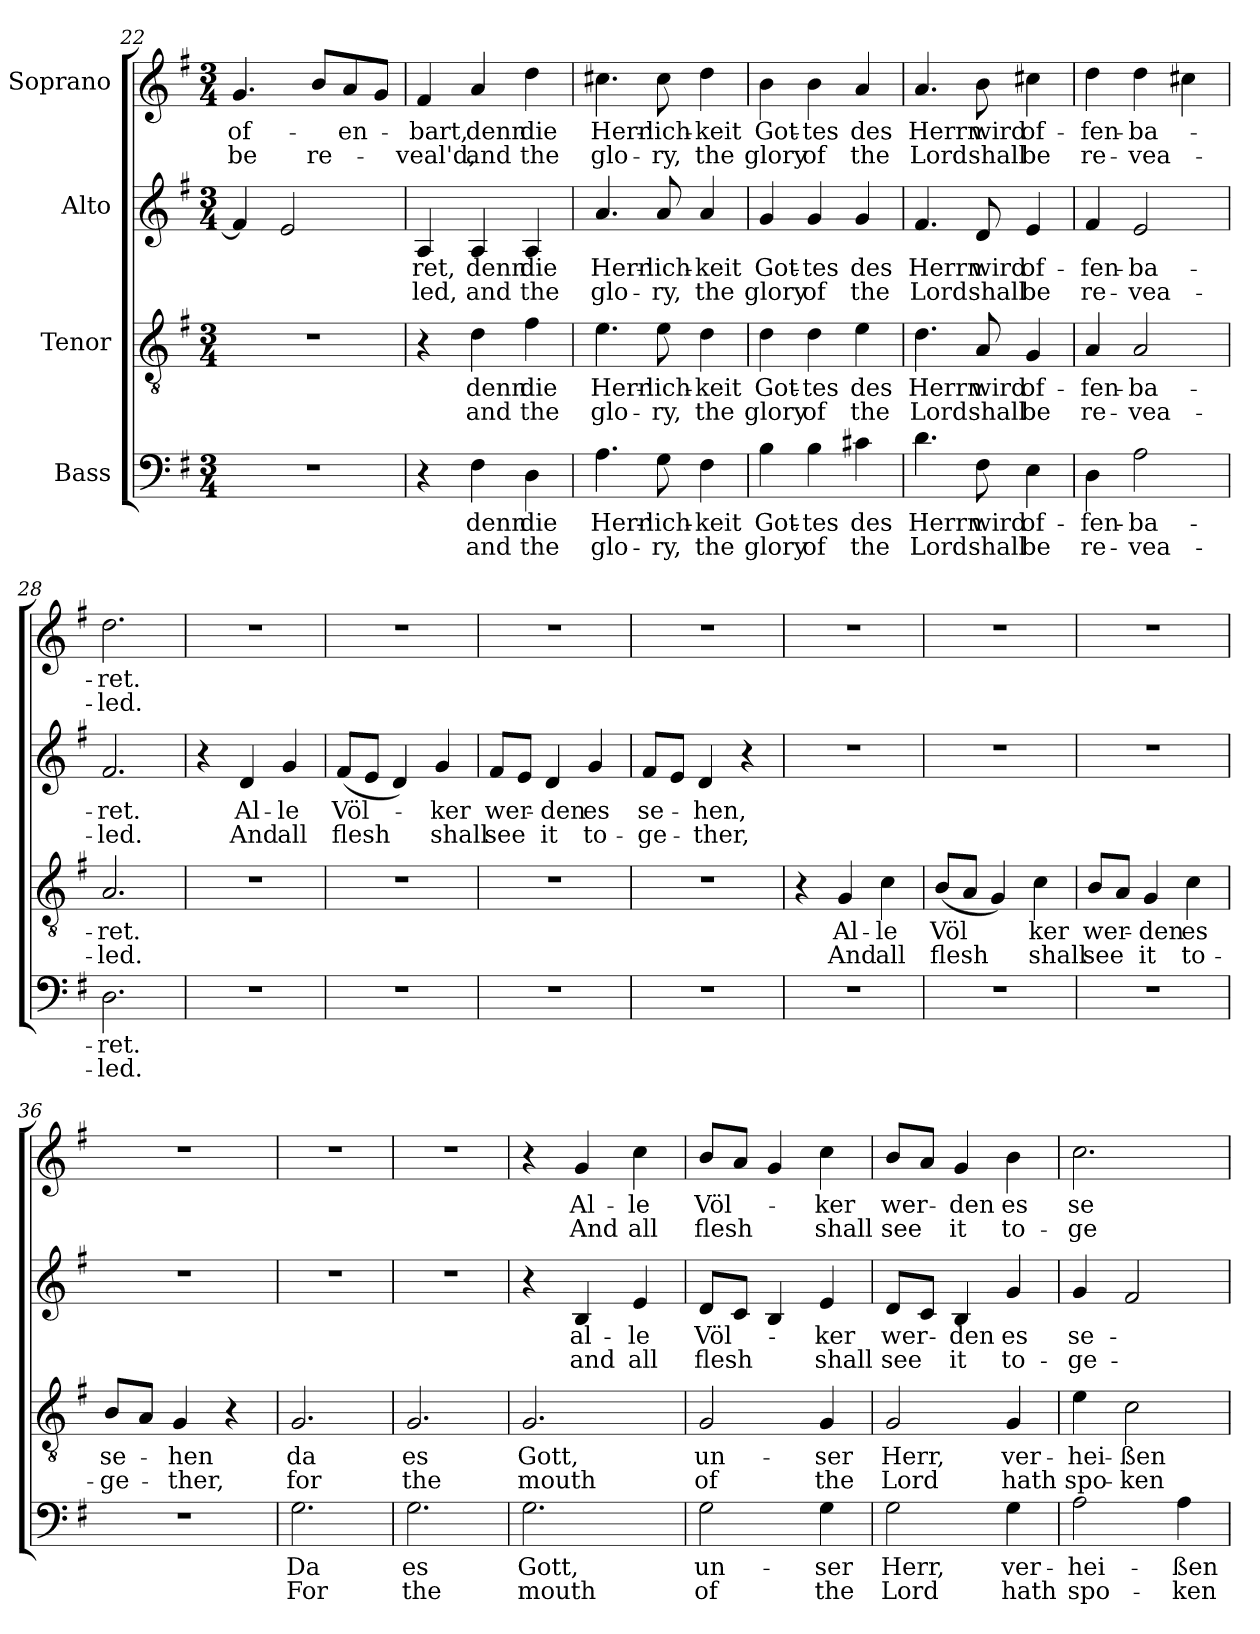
**kern	**text	**text	**kern	**text	**text	**kern	**text	**text	**kern	**text	**text
*part4	*part4	*part4	*part3	*part3	*part3	*part2	*part2	*part2	*part1	*part1	*part1
*staff4	*staff4	*staff4	*staff3	*staff3	*staff3	*staff2	*staff2	*staff2	*staff1	*staff1	*staff1
*I"Bass	*	*	*I"Tenor	*	*	*I"Alto	*	*	*I"Soprano	*	*
*clefF4	*	*	*clefGv2	*	*	*clefG2	*	*	*clefG2	*	*
*k[f#]	*	*	*k[f#]	*	*	*k[f#]	*	*	*k[f#]	*	*
*G:	*	*	*G:	*	*	*G:	*	*	*G:	*	*
*M3/4	*	*	*M3/4	*	*	*M3/4	*	*	*M3/4	*	*
=22	=22	=22	=22	=22	=22	=22	=22	=22	=22	=22	=22
!	!	!	!	!	!	!	!	!	!	!LO:LY:b	!LO:LY:b
2.r	.	.	2.r	.	.	4f#/]	.	.	4.g/	of-	be
.	.	.	.	.	.	2e/	.	.	.	.	.
!	!	!	!	!	!	!	!	!	!	!	!LO:LY:b
.	.	.	.	.	.	.	.	.	8b/L	.	re-
!	!	!	!	!	!	!	!	!	!	!LO:LY:b	!
.	.	.	.	.	.	.	.	.	8a/	-en-	.
.	.	.	.	.	.	.	.	.	8g/J	.	.
!!LO:LB:g=z
=23	=23	=23	=23	=23	=23	=23	=23	=23	=23	=23	=23
!	!	!	!	!	!	!	!LO:LY:b	!LO:LY:b	!	!LO:LY:b	!LO:LY:b
4r	.	.	4r	.	.	4A/	-ret,	-led,	4f#/	-bart,	-veal'd,
!	!LO:LY:b	!LO:LY:b	!	!LO:LY:b	!LO:LY:b	!	!LO:LY:b	!LO:LY:b	!	!LO:LY:b	!LO:LY:b
4F#\	denn	and	4d\	denn	and	4A/	denn	and	4a/	denn	and
!	!LO:LY:b	!LO:LY:b	!	!LO:LY:b	!LO:LY:b	!	!LO:LY:b	!LO:LY:b	!	!LO:LY:b	!LO:LY:b
4D\	die	the	4f#\	die	the	4A/	die	the	4dd\	die	the
!!LO:LB:g=z
=24	=24	=24	=24	=24	=24	=24	=24	=24	=24	=24	=24
!	!LO:LY:b	!LO:LY:b	!	!LO:LY:b	!LO:LY:b	!	!LO:LY:b	!LO:LY:b	!	!LO:LY:b	!LO:LY:b
4.A\	Herr-	glo-	4.e\	Herr-	glo-	4.a/	Herr-	glo-	4.cc#X\	Herr-	glo-
!	!LO:LY:b	!LO:LY:b	!	!LO:LY:b	!LO:LY:b	!	!LO:LY:b	!LO:LY:b	!	!LO:LY:b	!LO:LY:b
8G\	-lich-	-ry,	8e\	-lich-	-ry,	8a/	-lich-	-ry,	8cc#\	-lich-	-ry,
!	!LO:LY:b	!LO:LY:b	!	!LO:LY:b	!LO:LY:b	!	!LO:LY:b	!LO:LY:b	!	!LO:LY:b	!LO:LY:b
4F#\	-keit	the	4d\	-keit	the	4a/	-keit	the	4dd\	-keit	the
=25	=25	=25	=25	=25	=25	=25	=25	=25	=25	=25	=25
!	!LO:LY:b	!LO:LY:b	!	!LO:LY:b	!LO:LY:b	!	!LO:LY:b	!LO:LY:b	!	!LO:LY:b	!LO:LY:b
4B\	Got-	glory	4d\	Got-	glory	4g/	Got-	glory	4b\	Got-	glory
!	!LO:LY:b	!LO:LY:b	!	!LO:LY:b	!LO:LY:b	!	!LO:LY:b	!LO:LY:b	!	!LO:LY:b	!LO:LY:b
4B\	-tes	of	4d\	-tes	of	4g/	-tes	of	4b\	-tes	of
!	!LO:LY:b	!LO:LY:b	!	!LO:LY:b	!LO:LY:b	!	!LO:LY:b	!LO:LY:b	!	!LO:LY:b	!LO:LY:b
4c#X\	des	the	4e\	des	the	4g/	des	the	4a/	des	the
=26	=26	=26	=26	=26	=26	=26	=26	=26	=26	=26	=26
!	!LO:LY:b	!LO:LY:b	!	!LO:LY:b	!LO:LY:b	!	!LO:LY:b	!LO:LY:b	!	!LO:LY:b	!LO:LY:b
4.d\	Herrn	Lord	4.d\	Herrn	Lord	4.f#/	Herrn	Lord	4.a/	Herrn	Lord
!	!LO:LY:b	!LO:LY:b	!	!LO:LY:b	!LO:LY:b	!	!LO:LY:b	!LO:LY:b	!	!LO:LY:b	!LO:LY:b
8F#\	wird	shall	8A/	wird	shall	8d/	wird	shall	8b\	wird	shall
!	!LO:LY:b	!LO:LY:b	!	!LO:LY:b	!LO:LY:b	!	!LO:LY:b	!LO:LY:b	!	!LO:LY:b	!LO:LY:b
4E\	of-	be	4G/	of-	be	4e/	of-	be	4cc#X\	of-	be
=27	=27	=27	=27	=27	=27	=27	=27	=27	=27	=27	=27
!	!LO:LY:b	!LO:LY:b	!	!LO:LY:b	!LO:LY:b	!	!LO:LY:b	!LO:LY:b	!	!LO:LY:b	!LO:LY:b
4D\	-fen-	re-	4A/	-fen-	re-	4f#/	-fen-	re-	4dd\	-fen-	re-
!	!LO:LY:b	!LO:LY:b	!	!LO:LY:b	!LO:LY:b	!	!LO:LY:b	!LO:LY:b	!	!LO:LY:b	!LO:LY:b
2A\	-ba-	-vea-	2A/	-ba-	-vea-	2e/	-ba-	-vea-	4dd\	-ba-	-vea-
.	.	.	.	.	.	.	.	.	4cc#X\	.	.
=28	=28	=28	=28	=28	=28	=28	=28	=28	=28	=28	=28
!	!LO:LY:b	!LO:LY:b	!	!LO:LY:b	!LO:LY:b	!	!LO:LY:b	!LO:LY:b	!	!LO:LY:b	!LO:LY:b
2.D\	-ret.	-led.	2.A/	-ret.	-led.	2.f#/	-ret.	-led.	2.dd\	-ret.	-led.
=29	=29	=29	=29	=29	=29	=29	=29	=29	=29	=29	=29
2.r	.	.	2.r	.	.	4r	.	.	2.r	.	.
!	!	!	!	!	!	!	!LO:LY:b	!LO:LY:b	!	!	!
.	.	.	.	.	.	4d/	Al-	And	.	.	.
!	!	!	!	!	!	!	!LO:LY:b	!LO:LY:b	!	!	!
.	.	.	.	.	.	4g/	-le	all	.	.	.
=30	=30	=30	=30	=30	=30	=30	=30	=30	=30	=30	=30
!	!	!	!	!	!	!	!LO:LY:b	!LO:LY:b	!	!	!
2.r	.	.	2.r	.	.	(<8f#/L	Völ-	flesh	2.r	.	.
.	.	.	.	.	.	8e/J	.	.	.	.	.
.	.	.	.	.	.	4d/)	.	.	.	.	.
!	!	!	!	!	!	!	!LO:LY:b	!LO:LY:b	!	!	!
.	.	.	.	.	.	4g/	-ker	shall	.	.	.
=31	=31	=31	=31	=31	=31	=31	=31	=31	=31	=31	=31
!	!	!	!	!	!	!	!LO:LY:b	!LO:LY:b	!	!	!
2.r	.	.	2.r	.	.	8f#/L	wer-	see	2.r	.	.
.	.	.	.	.	.	8e/J	.	.	.	.	.
!	!	!	!	!	!	!	!LO:LY:b	!LO:LY:b	!	!	!
.	.	.	.	.	.	4d/	-den	it	.	.	.
!	!	!	!	!	!	!	!LO:LY:b	!LO:LY:b	!	!	!
.	.	.	.	.	.	4g/	es	to-	.	.	.
!!LO:PB:g=z
=32	=32	=32	=32	=32	=32	=32	=32	=32	=32	=32	=32
!	!	!	!	!	!	!	!LO:LY:b	!LO:LY:b	!	!	!
2.r	.	.	2.r	.	.	8f#/L	se-	-ge-	2.r	.	.
.	.	.	.	.	.	8e/J	.	.	.	.	.
!	!	!	!	!	!	!	!LO:LY:b	!LO:LY:b	!	!	!
.	.	.	.	.	.	4d/	-hen,	-ther,	.	.	.
.	.	.	.	.	.	4r	.	.	.	.	.
=33	=33	=33	=33	=33	=33	=33	=33	=33	=33	=33	=33
2.r	.	.	4r	.	.	2.r	.	.	2.r	.	.
!	!	!	!	!LO:LY:b	!LO:LY:b	!	!	!	!	!	!
.	.	.	4G/	Al-	And	.	.	.	.	.	.
!	!	!	!	!LO:LY:b	!LO:LY:b	!	!	!	!	!	!
.	.	.	4c\	-le	all	.	.	.	.	.	.
=34	=34	=34	=34	=34	=34	=34	=34	=34	=34	=34	=34
!	!	!	!	!LO:LY:b	!LO:LY:b	!	!	!	!	!	!
2.r	.	.	(<8B/L	Völ	flesh	2.r	.	.	2.r	.	.
.	.	.	8A/J	.	.	.	.	.	.	.	.
.	.	.	4G/)	.	.	.	.	.	.	.	.
!	!	!	!	!LO:LY:b	!LO:LY:b	!	!	!	!	!	!
.	.	.	4c\	ker	shall	.	.	.	.	.	.
=35	=35	=35	=35	=35	=35	=35	=35	=35	=35	=35	=35
!	!	!	!	!LO:LY:b	!LO:LY:b	!	!	!	!	!	!
2.r	.	.	8B/L	wer-	see	2.r	.	.	2.r	.	.
.	.	.	8A/J	.	.	.	.	.	.	.	.
!	!	!	!	!LO:LY:b	!LO:LY:b	!	!	!	!	!	!
.	.	.	4G/	-den	it	.	.	.	.	.	.
!	!	!	!	!LO:LY:b	!LO:LY:b	!	!	!	!	!	!
.	.	.	4c\	es	to-	.	.	.	.	.	.
=36	=36	=36	=36	=36	=36	=36	=36	=36	=36	=36	=36
!	!	!	!	!LO:LY:b	!LO:LY:b	!	!	!	!	!	!
2.r	.	.	8B/L	se-	-ge-	2.r	.	.	2.r	.	.
.	.	.	8A/J	.	.	.	.	.	.	.	.
!	!	!	!	!LO:LY:b	!LO:LY:b	!	!	!	!	!	!
.	.	.	4G/	-hen	-ther,	.	.	.	.	.	.
.	.	.	4r	.	.	.	.	.	.	.	.
=37	=37	=37	=37	=37	=37	=37	=37	=37	=37	=37	=37
!	!LO:LY:b	!LO:LY:b	!	!LO:LY:b	!LO:LY:b	!	!	!	!	!	!
2.G\	Da	For	2.G/	da	for	2.r	.	.	2.r	.	.
=38	=38	=38	=38	=38	=38	=38	=38	=38	=38	=38	=38
!	!LO:LY:b	!LO:LY:b	!	!LO:LY:b	!LO:LY:b	!	!	!	!	!	!
2.G\	es	the	2.G/	es	the	2.r	.	.	2.r	.	.
=39	=39	=39	=39	=39	=39	=39	=39	=39	=39	=39	=39
!	!LO:LY:b	!LO:LY:b	!	!LO:LY:b	!LO:LY:b	!	!	!	!	!	!
2.G\	Gott,	mouth	2.G/	Gott,	mouth	4r	.	.	4r	.	.
!	!	!	!	!	!	!	!LO:LY:b	!LO:LY:b	!	!LO:LY:b	!LO:LY:b
.	.	.	.	.	.	4B/	al-	and	4g/	Al-	And
!	!	!	!	!	!	!	!LO:LY:b	!LO:LY:b	!	!LO:LY:b	!LO:LY:b
.	.	.	.	.	.	4e/	-le	all	4cc\	-le	all
=40	=40	=40	=40	=40	=40	=40	=40	=40	=40	=40	=40
!	!LO:LY:b	!LO:LY:b	!	!LO:LY:b	!LO:LY:b	!	!LO:LY:b	!LO:LY:b	!	!LO:LY:b	!LO:LY:b
2G\	un-	of	2G/	un-	of	8d/L	Völ-	flesh	8b/L	Völ-	flesh
.	.	.	.	.	.	8c/J	.	.	8a/J	.	.
.	.	.	.	.	.	4B/	.	.	4g/	.	.
!	!LO:LY:b	!LO:LY:b	!	!LO:LY:b	!LO:LY:b	!	!LO:LY:b	!LO:LY:b	!	!LO:LY:b	!LO:LY:b
4G\	-ser	the	4G/	-ser	the	4e/	-ker	shall	4cc\	-ker	shall
!!LO:LB:g=z
=41	=41	=41	=41	=41	=41	=41	=41	=41	=41	=41	=41
!	!LO:LY:b	!LO:LY:b	!	!LO:LY:b	!LO:LY:b	!	!LO:LY:b	!LO:LY:b	!	!LO:LY:b	!LO:LY:b
2G\	Herr,	Lord	2G/	Herr,	Lord	8d/L	wer-	see	8b/L	wer-	see
.	.	.	.	.	.	8c/J	.	.	8a/J	.	.
!	!	!	!	!	!	!	!LO:LY:b	!LO:LY:b	!	!LO:LY:b	!LO:LY:b
.	.	.	.	.	.	4B/	-den	it	4g/	-den	it
!	!LO:LY:b	!LO:LY:b	!	!LO:LY:b	!LO:LY:b	!	!LO:LY:b	!LO:LY:b	!	!LO:LY:b	!LO:LY:b
4G\	ver-	hath	4G/	ver-	hath	4g/	es	to-	4b\	es	to-
=42	=42	=42	=42	=42	=42	=42	=42	=42	=42	=42	=42
!	!LO:LY:b	!LO:LY:b	!	!LO:LY:b	!LO:LY:b	!	!LO:LY:b	!LO:LY:b	!	!LO:LY:b	!LO:LY:b
2A\	-hei-	spo-	4e\	-hei-	spo-	4g/	se-	-ge-	2.cc\	se-	-ge-
!	!	!	!	!LO:LY:b	!LO:LY:b	!	!	!	!	!	!
.	.	.	2c\	-ßen	-ken	2f#/	.	.	.	.	.
!	!LO:LY:b	!LO:LY:b	!	!	!	!	!	!	!	!	!
4A\	-ßen	-ken	.	.	.	.	.	.	.	.	.
=	=	=	=	=	=	=	=	=	=	=	=
*-	*-	*-	*-	*-	*-	*-	*-	*-	*-	*-	*-
